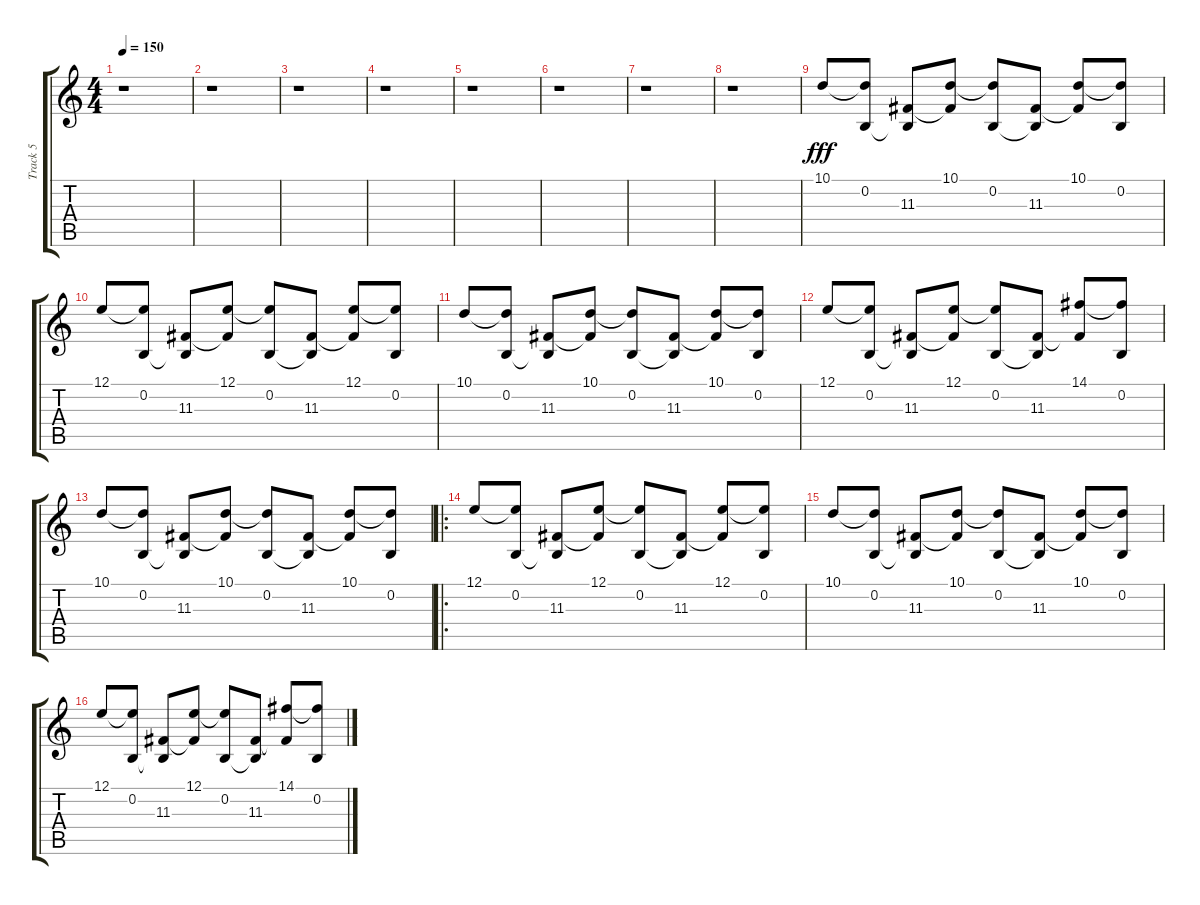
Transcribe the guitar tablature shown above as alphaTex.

\track ("Track 5" "Track 5") {instrument orchestralharp}
\staff {score tabs}
\tuning (E4 B3 G3 D3 A2 E2) {hide}
\ts (4 4)
\tempo 150
\clef g2
\ks c
r.1{dy fff} |
r.1 |
r.1 |
r.1 |
r.1 |
r.1 |
r.1 |
r.1 |
10.1.8 (10.1{t} 0.2).8 (0.2{t} 11.3).8 (10.1 11.3{t}).8 (10.1{t} 0.2).8 (0.2{t} 11.3).8 (10.1 11.3{t}).8 (10.1{t} 0.2).8 |
12.1.8 (12.1{t} 0.2).8 (0.2{t} 11.3).8 (12.1 11.3{t}).8 (12.1{t} 0.2).8 (0.2{t} 11.3).8 (12.1 11.3{t}).8 (12.1{t} 0.2).8 |
10.1.8 (10.1{t} 0.2).8 (0.2{t} 11.3).8 (10.1 11.3{t}).8 (10.1{t} 0.2).8 (0.2{t} 11.3).8 (10.1 11.3{t}).8 (10.1{t} 0.2).8 |
12.1.8 (12.1{t} 0.2).8 (0.2{t} 11.3).8 (12.1 11.3{t}).8 (12.1{t} 0.2).8 (0.2{t} 11.3).8 (14.1 11.3{t}).8 (14.1{t} 0.2).8 |
10.1.8 (10.1{t} 0.2).8 (0.2{t} 11.3).8 (10.1 11.3{t}).8 (10.1{t} 0.2).8 (0.2{t} 11.3).8 (10.1 11.3{t}).8 (10.1{t} 0.2).8 |
\ro
12.1.8 (12.1{t} 0.2).8 (0.2{t} 11.3).8 (12.1 11.3{t}).8 (12.1{t} 0.2).8 (0.2{t} 11.3).8 (12.1 11.3{t}).8 (12.1{t} 0.2).8 |
10.1.8 (10.1{t} 0.2).8 (0.2{t} 11.3).8 (10.1 11.3{t}).8 (10.1{t} 0.2).8 (0.2{t} 11.3).8 (10.1 11.3{t}).8 (10.1{t} 0.2).8 |
12.1.8 (12.1{t} 0.2).8 (0.2{t} 11.3).8 (12.1 11.3{t}).8 (12.1{t} 0.2).8 (0.2{t} 11.3).8 (14.1 11.3{t}).8 (14.1{t} 0.2).8
